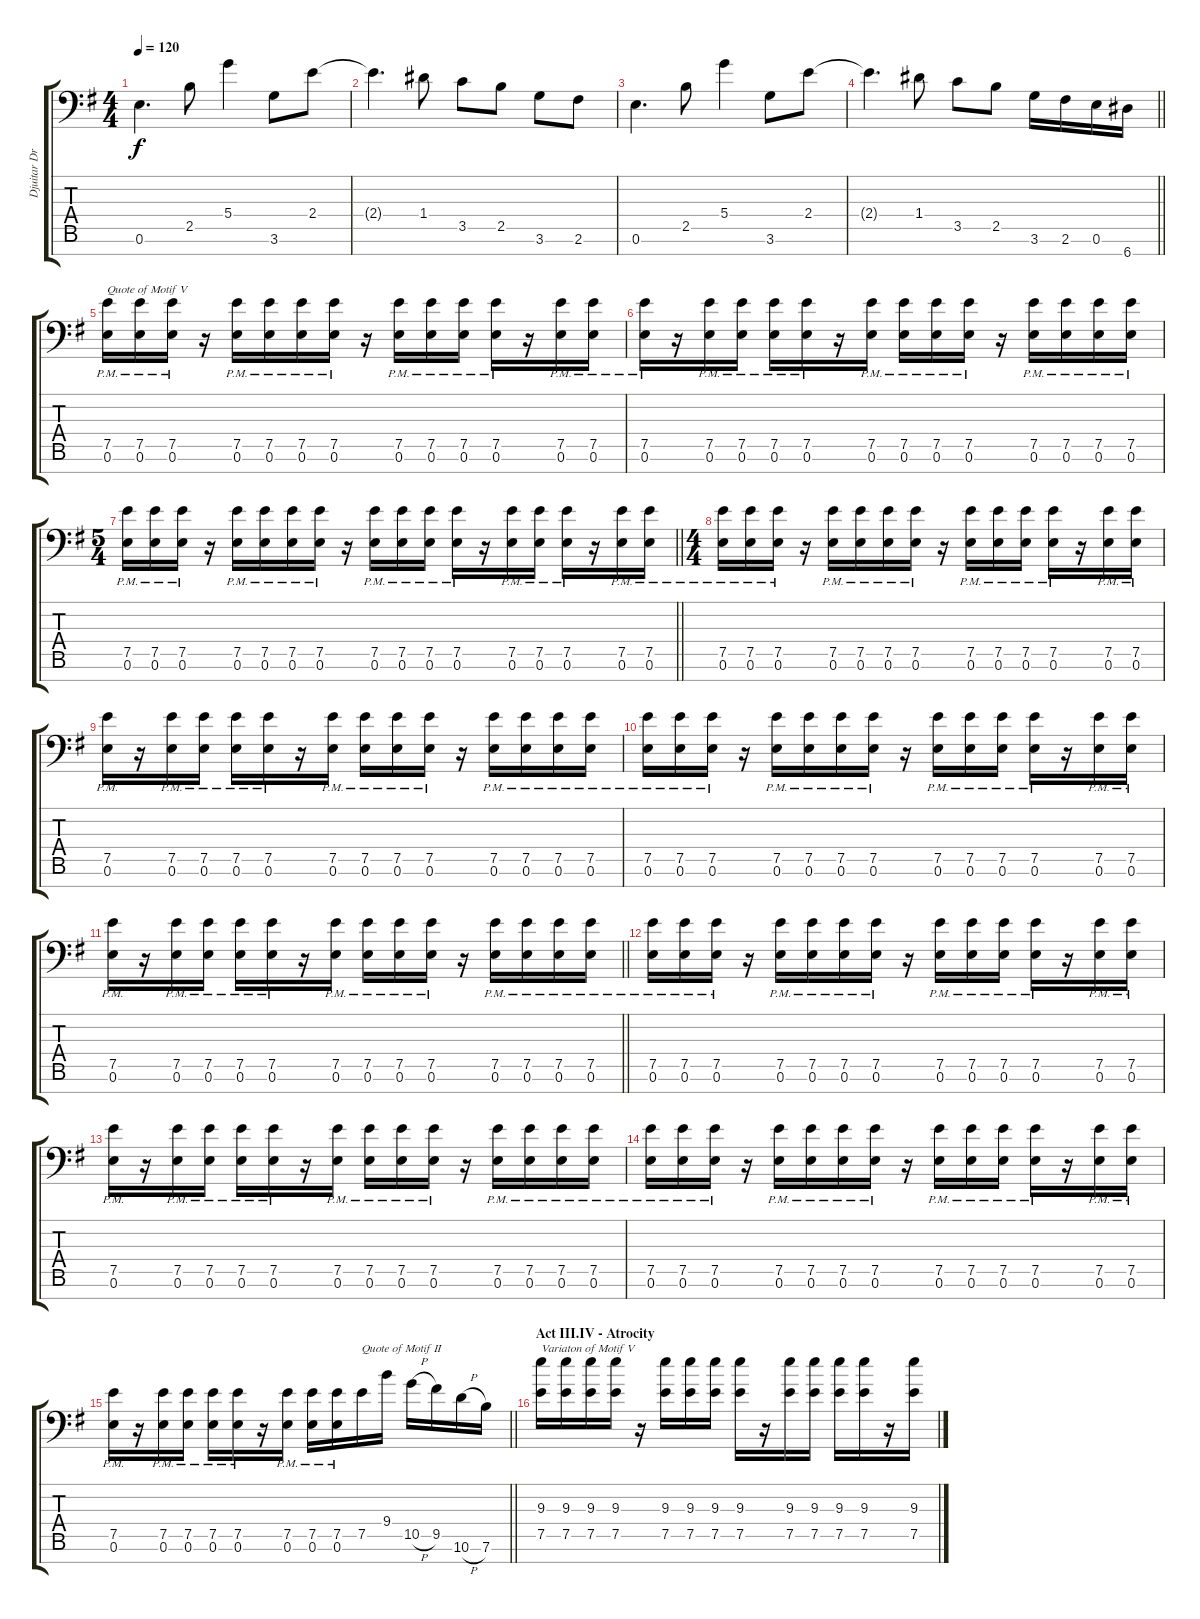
\track ("Djuitar Dropped A" "Djuitar Dr") {instrument distortionguitar}
\staff {score tabs}
\tuning (E4 B3 G3 D3 A2 E2 A1) {hide}
\ts (4 4)
\tempo 120
\clef f4
\ks eminor
0.6.4{d dy f} 2.5.8 5.4.4 3.6.8 2.4.8 |
2.4{t}.4{d} 1.4.8 3.5.8 2.5.8 3.6.8 2.6.8 |
0.6.4{d} 2.5.8 5.4.4 3.6.8 2.4.8 |
\barLineRight lightlight
2.4{t}.4{d} 1.4.8 3.5.8 2.5.8 3.6.16 2.6.16 0.6.16 6.7.16 |
(7.5{pm} 0.6{pm}).16{txt "Quote of Motif V"} (7.5{pm} 0.6{pm}).16 (7.5{pm} 0.6{pm}).16 r.16 (7.5{pm} 0.6{pm}).16 (7.5{pm} 0.6{pm}).16 (7.5{pm} 0.6{pm}).16 (7.5{pm} 0.6{pm}).16 r.16 (7.5{pm} 0.6{pm}).16 (7.5{pm} 0.6{pm}).16 (7.5{pm} 0.6{pm}).16 (7.5{pm} 0.6{pm}).16 r.16 (7.5{pm} 0.6{pm}).16 (7.5{pm} 0.6{pm}).16 |
(7.5{pm} 0.6{pm}).16 r.16 (7.5{pm} 0.6{pm}).16 (7.5{pm} 0.6{pm}).16 (7.5{pm} 0.6{pm}).16 (7.5{pm} 0.6{pm}).16 r.16 (7.5{pm} 0.6{pm}).16 (7.5{pm} 0.6{pm}).16 (7.5{pm} 0.6{pm}).16 (7.5{pm} 0.6{pm}).16 r.16 (7.5{pm} 0.6{pm}).16 (7.5{pm} 0.6{pm}).16 (7.5{pm} 0.6{pm}).16 (7.5{pm} 0.6{pm}).16 |
\ts (5 4)
\barLineRight lightlight
(7.5{pm} 0.6{pm}).16 (7.5{pm} 0.6{pm}).16 (7.5{pm} 0.6{pm}).16 r.16 (7.5{pm} 0.6{pm}).16 (7.5{pm} 0.6{pm}).16 (7.5{pm} 0.6{pm}).16 (7.5{pm} 0.6{pm}).16 r.16 (7.5{pm} 0.6{pm}).16 (7.5{pm} 0.6{pm}).16 (7.5{pm} 0.6{pm}).16 (7.5{pm} 0.6{pm}).16 r.16 (7.5{pm} 0.6{pm}).16 (7.5{pm} 0.6{pm}).16 (7.5{pm} 0.6{pm}).16 r.16 (7.5{pm} 0.6{pm}).16 (7.5{pm} 0.6{pm}).16 |
\ts (4 4)
\section ("" "")
(7.5{pm} 0.6{pm}).16 (7.5{pm} 0.6{pm}).16 (7.5{pm} 0.6{pm}).16 r.16 (7.5{pm} 0.6{pm}).16 (7.5{pm} 0.6{pm}).16 (7.5{pm} 0.6{pm}).16 (7.5{pm} 0.6{pm}).16 r.16 (7.5{pm} 0.6{pm}).16 (7.5{pm} 0.6{pm}).16 (7.5{pm} 0.6{pm}).16 (7.5{pm} 0.6{pm}).16 r.16 (7.5{pm} 0.6{pm}).16 (7.5{pm} 0.6{pm}).16 |
(7.5{pm} 0.6{pm}).16 r.16 (7.5{pm} 0.6{pm}).16 (7.5{pm} 0.6{pm}).16 (7.5{pm} 0.6{pm}).16 (7.5{pm} 0.6{pm}).16 r.16 (7.5{pm} 0.6{pm}).16 (7.5{pm} 0.6{pm}).16 (7.5{pm} 0.6{pm}).16 (7.5{pm} 0.6{pm}).16 r.16 (7.5{pm} 0.6{pm}).16 (7.5{pm} 0.6{pm}).16 (7.5{pm} 0.6{pm}).16 (7.5{pm} 0.6{pm}).16 |
(7.5{pm} 0.6{pm}).16 (7.5{pm} 0.6{pm}).16 (7.5{pm} 0.6{pm}).16 r.16 (7.5{pm} 0.6{pm}).16 (7.5{pm} 0.6{pm}).16 (7.5{pm} 0.6{pm}).16 (7.5{pm} 0.6{pm}).16 r.16 (7.5{pm} 0.6{pm}).16 (7.5{pm} 0.6{pm}).16 (7.5{pm} 0.6{pm}).16 (7.5{pm} 0.6{pm}).16 r.16 (7.5{pm} 0.6{pm}).16 (7.5{pm} 0.6{pm}).16 |
\barLineRight lightlight
(7.5{pm} 0.6{pm}).16 r.16 (7.5{pm} 0.6{pm}).16 (7.5{pm} 0.6{pm}).16 (7.5{pm} 0.6{pm}).16 (7.5{pm} 0.6{pm}).16 r.16 (7.5{pm} 0.6{pm}).16 (7.5{pm} 0.6{pm}).16 (7.5{pm} 0.6{pm}).16 (7.5{pm} 0.6{pm}).16 r.16 (7.5{pm} 0.6{pm}).16 (7.5{pm} 0.6{pm}).16 (7.5{pm} 0.6{pm}).16 (7.5{pm} 0.6{pm}).16 |
(7.5{pm} 0.6{pm}).16 (7.5{pm} 0.6{pm}).16 (7.5{pm} 0.6{pm}).16 r.16 (7.5{pm} 0.6{pm}).16 (7.5{pm} 0.6{pm}).16 (7.5{pm} 0.6{pm}).16 (7.5{pm} 0.6{pm}).16 r.16 (7.5{pm} 0.6{pm}).16 (7.5{pm} 0.6{pm}).16 (7.5{pm} 0.6{pm}).16 (7.5{pm} 0.6{pm}).16 r.16 (7.5{pm} 0.6{pm}).16 (7.5{pm} 0.6{pm}).16 |
(7.5{pm} 0.6{pm}).16 r.16 (7.5{pm} 0.6{pm}).16 (7.5{pm} 0.6{pm}).16 (7.5{pm} 0.6{pm}).16 (7.5{pm} 0.6{pm}).16 r.16 (7.5{pm} 0.6{pm}).16 (7.5{pm} 0.6{pm}).16 (7.5{pm} 0.6{pm}).16 (7.5{pm} 0.6{pm}).16 r.16 (7.5{pm} 0.6{pm}).16 (7.5{pm} 0.6{pm}).16 (7.5{pm} 0.6{pm}).16 (7.5{pm} 0.6{pm}).16 |
(7.5{pm} 0.6{pm}).16 (7.5{pm} 0.6{pm}).16 (7.5{pm} 0.6{pm}).16 r.16 (7.5{pm} 0.6{pm}).16 (7.5{pm} 0.6{pm}).16 (7.5{pm} 0.6{pm}).16 (7.5{pm} 0.6{pm}).16 r.16 (7.5{pm} 0.6{pm}).16 (7.5{pm} 0.6{pm}).16 (7.5{pm} 0.6{pm}).16 (7.5{pm} 0.6{pm}).16 r.16 (7.5{pm} 0.6{pm}).16 (7.5{pm} 0.6{pm}).16 |
\barLineRight lightlight
(7.5{pm} 0.6{pm}).16 r.16 (7.5{pm} 0.6{pm}).16 (7.5{pm} 0.6{pm}).16 (7.5{pm} 0.6{pm}).16 (7.5{pm} 0.6{pm}).16 r.16 (7.5{pm} 0.6{pm}).16 (7.5{pm} 0.6{pm}).16 (7.5{pm} 0.6{pm}).16 7.5.16{txt "Quote of Motif II"} 9.4.16 10.5{h}.16 9.5.16 10.6{h}.16 7.6.16 |
\section ("" "Act III.IV - Atrocity")
(9.3 7.5).16{txt "Variaton of Motif V"} (9.3 7.5).16 (9.3 7.5).16 (9.3 7.5).16 r.16 (9.3 7.5).16 (9.3 7.5).16 (9.3 7.5).16 (9.3 7.5).16 r.16 (9.3 7.5).16 (9.3 7.5).16 (9.3 7.5).16 (9.3 7.5).16 r.16 (9.3 7.5).16
